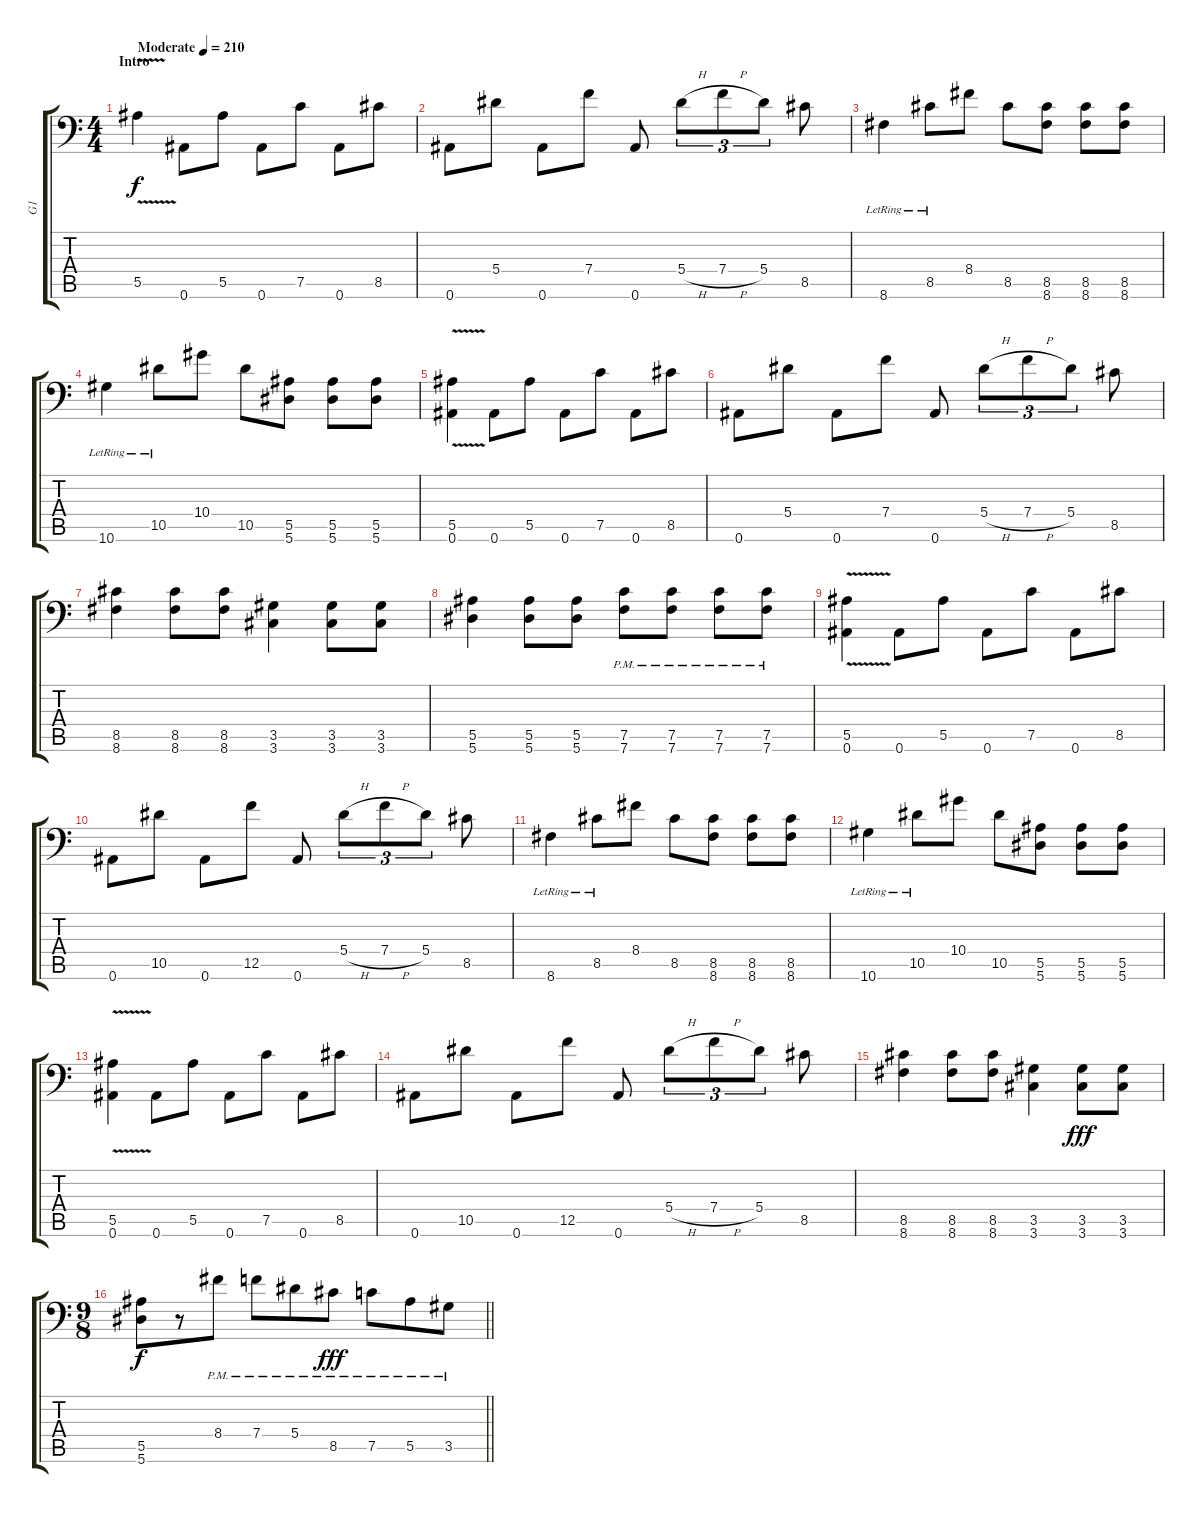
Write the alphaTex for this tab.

\track ("G1" "G1") {solo instrument distortionguitar}
\staff {score tabs}
\tuning (C4 G3 Eb3 Bb2 F2 Bb1) {hide}
\ts (4 4)
\section ("" "Intro")
\tempo (210 "Moderate")
\clef f4
\ks c
5.5{v}.4{dy f instrument distortionguitar} 0.6.8 5.5.8 0.6.8 7.5.8 0.6.8 8.5.8 |
0.6.8 5.4.8 0.6.8 7.4.8 0.6.8 5.4{h}.8{tu (3 2)} 7.4{h}.8{tu (3 2)} 5.4.8{tu (3 2)} 8.5.8 |
8.6{lr}.4 8.5{lr}.8 8.4.8 8.5.8 (8.5 8.6).8 (8.5 8.6).8 (8.5 8.6).8 |
10.6{lr}.4 10.5{lr}.8 10.4.8 10.5.8 (5.5 5.6).8 (5.5 5.6).8 (5.5 5.6).8 |
(5.5{v} 0.6).4 0.6.8 5.5.8 0.6.8 7.5.8 0.6.8 8.5.8 |
0.6.8 5.4.8 0.6.8 7.4.8 0.6.8 5.4{h}.8{tu (3 2)} 7.4{h}.8{tu (3 2)} 5.4.8{tu (3 2)} 8.5.8 |
(8.5 8.6).4 (8.5 8.6).8 (8.5 8.6).8 (3.5 3.6).4 (3.5 3.6).8 (3.5 3.6).8 |
(5.5 5.6).4 (5.5 5.6).8 (5.5 5.6).8 (7.5{pm} 7.6{pm}).8 (7.5{pm} 7.6{pm}).8 (7.5{pm} 7.6{pm}).8 (7.5{pm} 7.6{pm}).8 |
(5.5{v} 0.6).4 0.6.8 5.5.8 0.6.8 7.5.8 0.6.8 8.5.8 |
0.6.8 10.5.8 0.6.8 12.5.8 0.6.8 5.4{h}.8{tu (3 2)} 7.4{h}.8{tu (3 2)} 5.4.8{tu (3 2)} 8.5.8 |
8.6{lr}.4 8.5{lr}.8 8.4.8 8.5.8 (8.5 8.6).8 (8.5 8.6).8 (8.5 8.6).8 |
10.6{lr}.4 10.5{lr}.8 10.4.8 10.5.8 (5.5 5.6).8 (5.5 5.6).8 (5.5 5.6).8 |
(5.5{v} 0.6).4 0.6.8 5.5.8 0.6.8 7.5.8 0.6.8 8.5.8 |
0.6.8 10.5.8 0.6.8 12.5.8 0.6.8 5.4{h}.8{tu (3 2)} 7.4{h}.8{tu (3 2)} 5.4.8{tu (3 2)} 8.5.8 |
(8.5 8.6).4 (8.5 8.6).8 (8.5 8.6).8 (3.5 3.6).4 (3.5 3.6).8{dy fff} (3.5 3.6).8 |
\ts (9 8)
\barLineRight lightlight
(5.5 5.6).8{dy f} r.8 8.4{pm}.8 7.4{pm}.8 5.4{pm}.8 8.5{pm}.8{dy fff} 7.5{pm}.8 5.5{pm}.8 3.5{pm}.8
